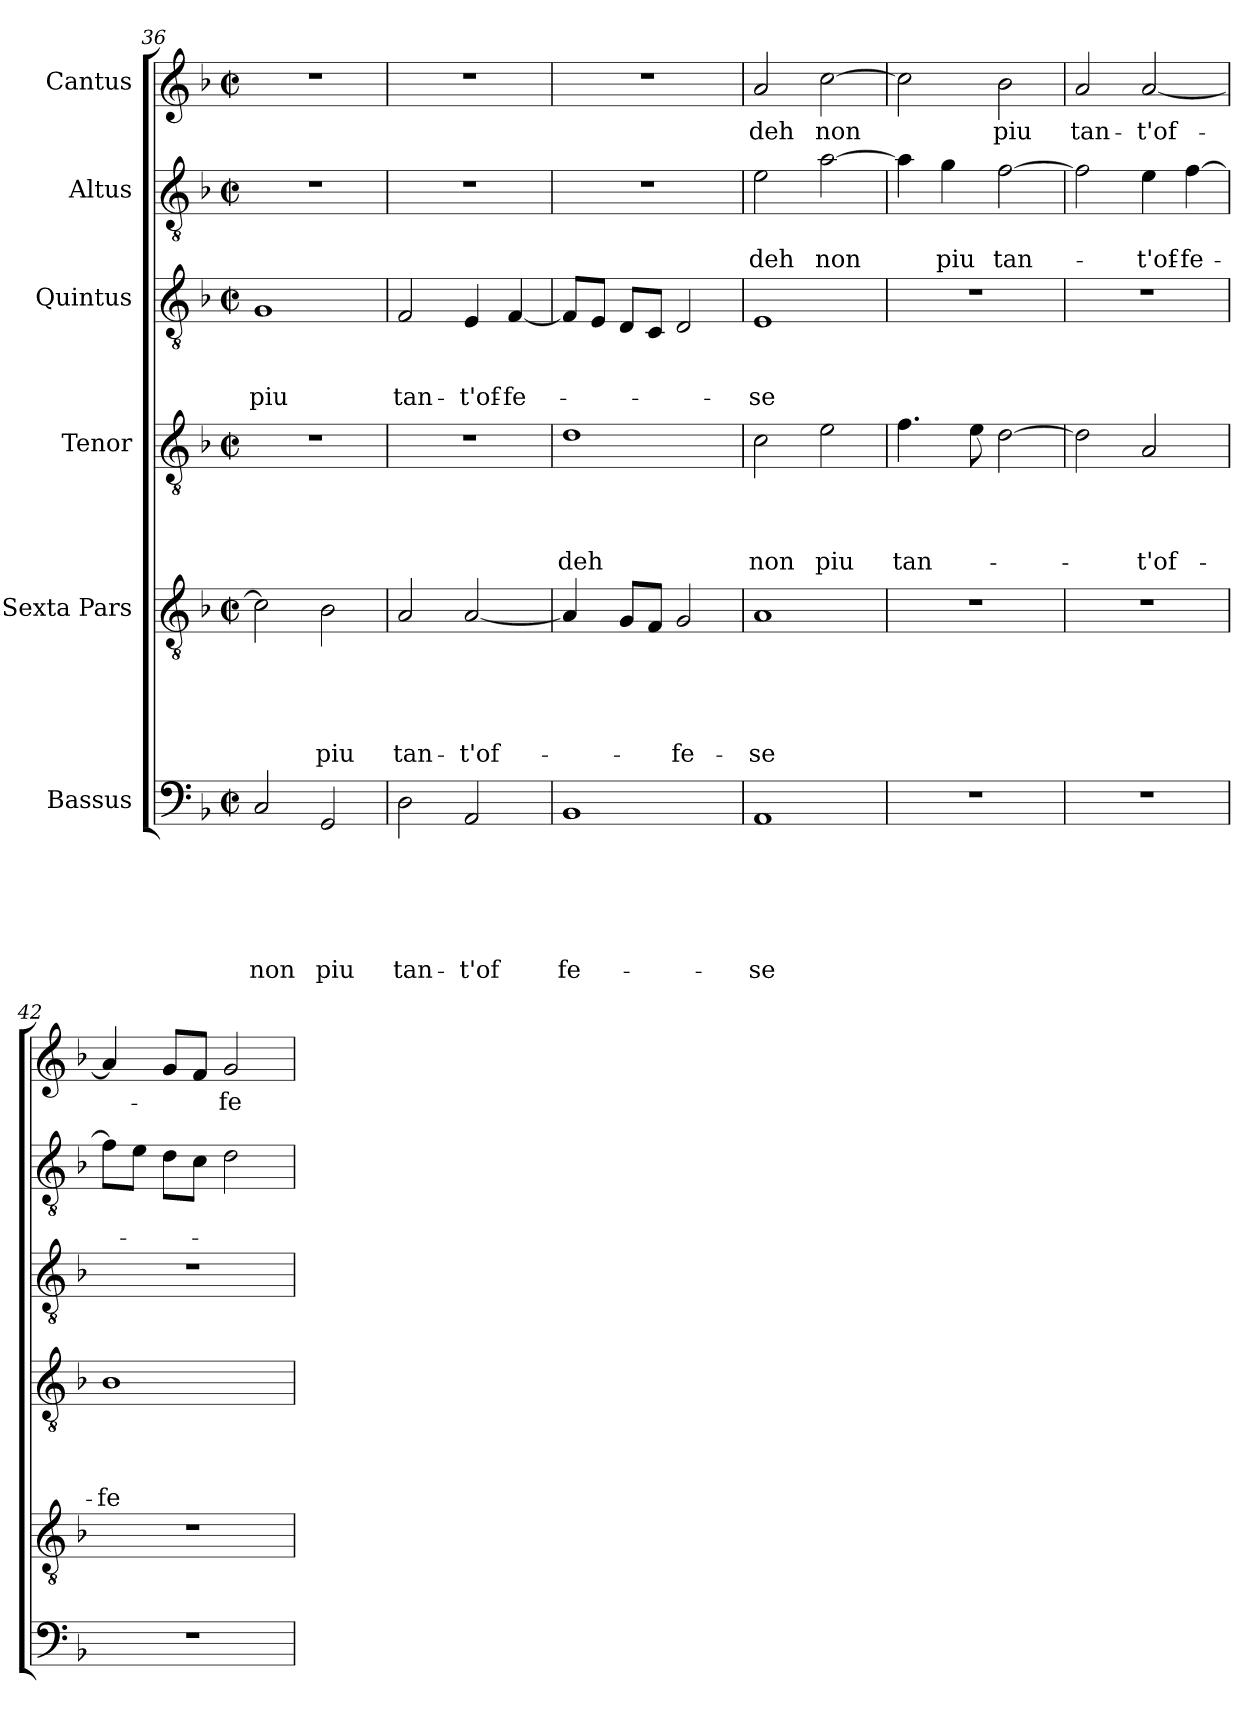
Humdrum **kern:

**kern	**text	**text	**text	**text	**text	**text	**kern	**text	**text	**text	**text	**text	**kern	**text	**text	**text	**text	**kern	**text	**text	**text	**kern	**text	**text	**kern	**text
*part6	*part6	*part6	*part6	*part6	*part6	*part6	*part5	*part5	*part5	*part5	*part5	*part5	*part4	*part4	*part4	*part4	*part4	*part3	*part3	*part3	*part3	*part2	*part2	*part2	*part1	*part1
*staff6	*staff6	*staff6	*staff6	*staff6	*staff6	*staff6	*staff5	*staff5	*staff5	*staff5	*staff5	*staff5	*staff4	*staff4	*staff4	*staff4	*staff4	*staff3	*staff3	*staff3	*staff3	*staff2	*staff2	*staff2	*staff1	*staff1
*I"Bassus	*	*	*	*	*	*	*I"Sexta Pars	*	*	*	*	*	*I"Tenor	*	*	*	*	*I"Quintus	*	*	*	*I"Altus	*	*	*I"Cantus	*
!!LO:PB:g=z
*clefF4	*	*	*	*	*	*	*clefGv2	*	*	*	*	*	*clefGv2	*	*	*	*	*clefGv2	*	*	*	*clefGv2	*	*	*clefG2	*
*k[b-]	*	*	*	*	*	*	*k[b-]	*	*	*	*	*	*k[b-]	*	*	*	*	*k[b-]	*	*	*	*k[b-]	*	*	*k[b-]	*
*F:	*	*	*	*	*	*	*F:	*	*	*	*	*	*F:	*	*	*	*	*F:	*	*	*	*F:	*	*	*F:	*
*M2/2	*	*	*	*	*	*	*M2/2	*	*	*	*	*	*M2/2	*	*	*	*	*M2/2	*	*	*	*M2/2	*	*	*M2/2	*
*met(c|)	*	*	*	*	*	*	*met(c|)	*	*	*	*	*	*met(c|)	*	*	*	*	*met(c|)	*	*	*	*met(c|)	*	*	*met(c|)	*
=36	=36	=36	=36	=36	=36	=36	=36	=36	=36	=36	=36	=36	=36	=36	=36	=36	=36	=36	=36	=36	=36	=36	=36	=36	=36	=36
2C/	.	.	.	.	.	non	2c\]	.	.	.	.	.	1r	.	.	.	.	1G	.	.	piu	1r	.	.	1r	.
2GG/	.	.	.	.	.	piu	2B-\	.	.	.	.	piu	.	.	.	.	.	.	.	.	.	.	.	.	.	.
=37	=37	=37	=37	=37	=37	=37	=37	=37	=37	=37	=37	=37	=37	=37	=37	=37	=37	=37	=37	=37	=37	=37	=37	=37	=37	=37
2D\	.	.	.	.	.	tan-	2A/	.	.	.	.	tan-	1r	.	.	.	.	2F/	.	.	tan-	1r	.	.	1r	.
2AA/	.	.	.	.	.	-t'of	[2A/	.	.	.	.	-t'of-	.	.	.	.	.	4E/	.	.	-t'of-	.	.	.	.	.
.	.	.	.	.	.	.	.	.	.	.	.	.	.	.	.	.	.	[4F/	.	.	-fe-	.	.	.	.	.
=38	=38	=38	=38	=38	=38	=38	=38	=38	=38	=38	=38	=38	=38	=38	=38	=38	=38	=38	=38	=38	=38	=38	=38	=38	=38	=38
1BB-	.	.	.	.	.	fe-	4A/]	.	.	.	.	.	1d	.	.	.	deh	8F/L]	.	.	.	1r	.	.	1r	.
.	.	.	.	.	.	.	.	.	.	.	.	.	.	.	.	.	.	8E/J	.	.	.	.	.	.	.	.
.	.	.	.	.	.	.	8G/L	.	.	.	.	.	.	.	.	.	.	8D/L	.	.	.	.	.	.	.	.
.	.	.	.	.	.	.	8F/J	.	.	.	.	.	.	.	.	.	.	8C/J	.	.	.	.	.	.	.	.
.	.	.	.	.	.	.	2G/	.	.	.	.	-fe-	.	.	.	.	.	2D/	.	.	.	.	.	.	.	.
=39	=39	=39	=39	=39	=39	=39	=39	=39	=39	=39	=39	=39	=39	=39	=39	=39	=39	=39	=39	=39	=39	=39	=39	=39	=39	=39
1AA	.	.	.	.	.	-se	1A	.	.	.	.	-se	2c\	.	.	.	non	1E	.	.	-se	2e\	.	deh	2a/	deh
.	.	.	.	.	.	.	.	.	.	.	.	.	2e\	.	.	.	piu	.	.	.	.	[2a\	.	non	[2cc\	non
=40	=40	=40	=40	=40	=40	=40	=40	=40	=40	=40	=40	=40	=40	=40	=40	=40	=40	=40	=40	=40	=40	=40	=40	=40	=40	=40
1r	.	.	.	.	.	.	1r	.	.	.	.	.	4.f\	.	.	.	tan-	1r	.	.	.	4a\]	.	.	2cc\]	.
.	.	.	.	.	.	.	.	.	.	.	.	.	.	.	.	.	.	.	.	.	.	4g\	.	piu	.	.
.	.	.	.	.	.	.	.	.	.	.	.	.	8e\	.	.	.	.	.	.	.	.	.	.	.	.	.
.	.	.	.	.	.	.	.	.	.	.	.	.	[2d\	.	.	.	.	.	.	.	.	[2f\	.	tan-	2b-\	piu
=41	=41	=41	=41	=41	=41	=41	=41	=41	=41	=41	=41	=41	=41	=41	=41	=41	=41	=41	=41	=41	=41	=41	=41	=41	=41	=41
1r	.	.	.	.	.	.	1r	.	.	.	.	.	2d\]	.	.	.	.	1r	.	.	.	2f\]	.	.	2a/	-tan-
.	.	.	.	.	.	.	.	.	.	.	.	.	2A/	.	.	.	-t'of-	.	.	.	.	4e\	.	-t'of-	[2a/	-t'of-
.	.	.	.	.	.	.	.	.	.	.	.	.	.	.	.	.	.	.	.	.	.	[4f\	.	-fe-	.	.
!!LO:LB:g=z
=42	=42	=42	=42	=42	=42	=42	=42	=42	=42	=42	=42	=42	=42	=42	=42	=42	=42	=42	=42	=42	=42	=42	=42	=42	=42	=42
1r	.	.	.	.	.	.	1r	.	.	.	.	.	1B-	.	.	.	-fe-	1r	.	.	.	8f\L]	.	.	4a/]	.
.	.	.	.	.	.	.	.	.	.	.	.	.	.	.	.	.	.	.	.	.	.	8e\J	.	.	.	.
.	.	.	.	.	.	.	.	.	.	.	.	.	.	.	.	.	.	.	.	.	.	8d\L	.	.	8g/L	.
.	.	.	.	.	.	.	.	.	.	.	.	.	.	.	.	.	.	.	.	.	.	8c\J	.	.	8f/J	­
.	.	.	.	.	.	.	.	.	.	.	.	.	.	.	.	.	.	.	.	.	.	2d\	.	.	2g/	-fe-
=	=	=	=	=	=	=	=	=	=	=	=	=	=	=	=	=	=	=	=	=	=	=	=	=	=	=
*-	*-	*-	*-	*-	*-	*-	*-	*-	*-	*-	*-	*-	*-	*-	*-	*-	*-	*-	*-	*-	*-	*-	*-	*-	*-	*-
